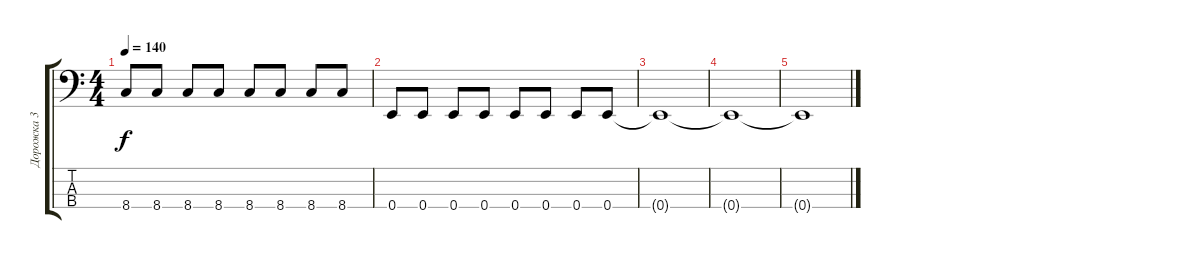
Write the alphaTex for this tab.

\track ("Дорожка 3" "Дорожка 3") {instrument electricbasspick}
\staff {score tabs}
\tuning (G2 D2 A1 E1) {hide}
\ts (4 4)
\tempo 140
\clef f4
\ks c
8.4.8{dy f} 8.4.8 8.4.8 8.4.8 8.4.8 8.4.8 8.4.8 8.4.8 |
0.4.8 0.4.8 0.4.8 0.4.8 0.4.8 0.4.8 0.4.8 0.4.8 |
0.4{t}.1 |
0.4{t}.1 |
0.4{t}.1
